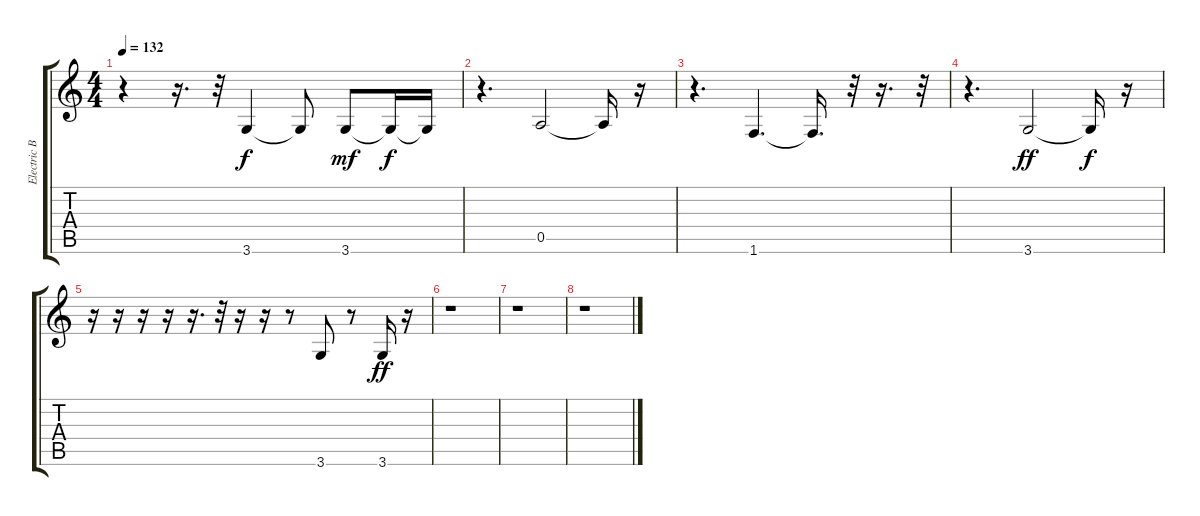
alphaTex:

\track ("Electric Bass(Finger)" "Electric B") {instrument electricbassfinger}
\staff {score tabs}
\tuning (E4 B3 G3 D3 A2 E2) {hide}
\ts (4 4)
\tempo 132
\clef g2
\ks c
r.4{dy f} r.16{d} r.32 3.6.4 3.6{t}.8 3.6.8{dy mf} 3.6{t}.16{dy f} 3.6{t}.16 |
r.4{d} 0.5.2 0.5{t}.16 r.16 |
r.4{d} 1.6.4{d} 1.6{t}.16{d} r.32 r.16{d} r.32 |
r.4{d} 3.6.2{dy ff} 3.6{t}.16{dy f} r.16 |
r.16 r.16 r.16 r.16 r.16{d} r.32 r.16 r.16 r.8 3.6.8 r.8 3.6.16{dy ff} r.16 |
r.1 |
r.1 |
r.1
